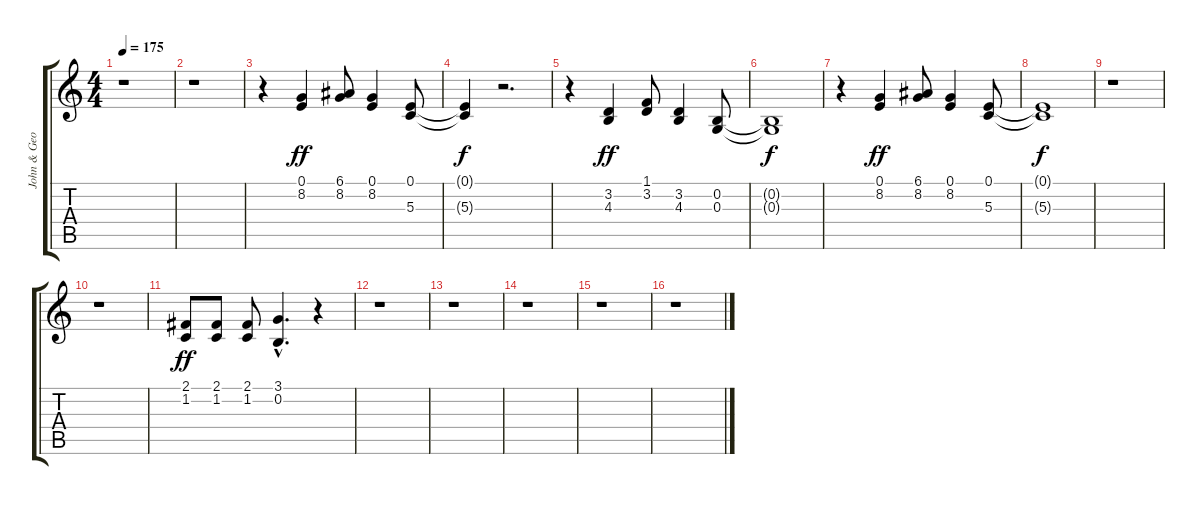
\track ("John & George" "John & Geo") {instrument electricpiano2}
\staff {score tabs}
\tuning (E4 B3 G3 D3 A2 E2) {hide}
\ts (4 4)
\tempo 175
\clef g2
\ks c
r.1{dy ff} |
r.1 |
r.4 (0.1 8.2).4 (6.1 8.2).8 (0.1 8.2).4 (0.1 5.3).8 |
(0.1{t} 5.3{t}).4{dy f} r.2{d} |
r.4 (3.2 4.3).4{dy ff} (1.1 3.2).8 (3.2 4.3).4 (0.2 0.3).8 |
(0.2{t} 0.3{t}).1{dy f} |
r.4 (0.1 8.2).4{dy ff} (6.1 8.2).8 (0.1 8.2).4 (0.1 5.3).8 |
(0.1{t} 5.3{t}).1{dy f} |
r.1 |
r.1 |
(2.1 1.2).8{dy ff} (2.1 1.2).8 (2.1 1.2).8 (3.1{hac} 0.2{hac}).4{d} r.4 |
r.1 |
r.1 |
r.1 |
r.1 |
r.1
